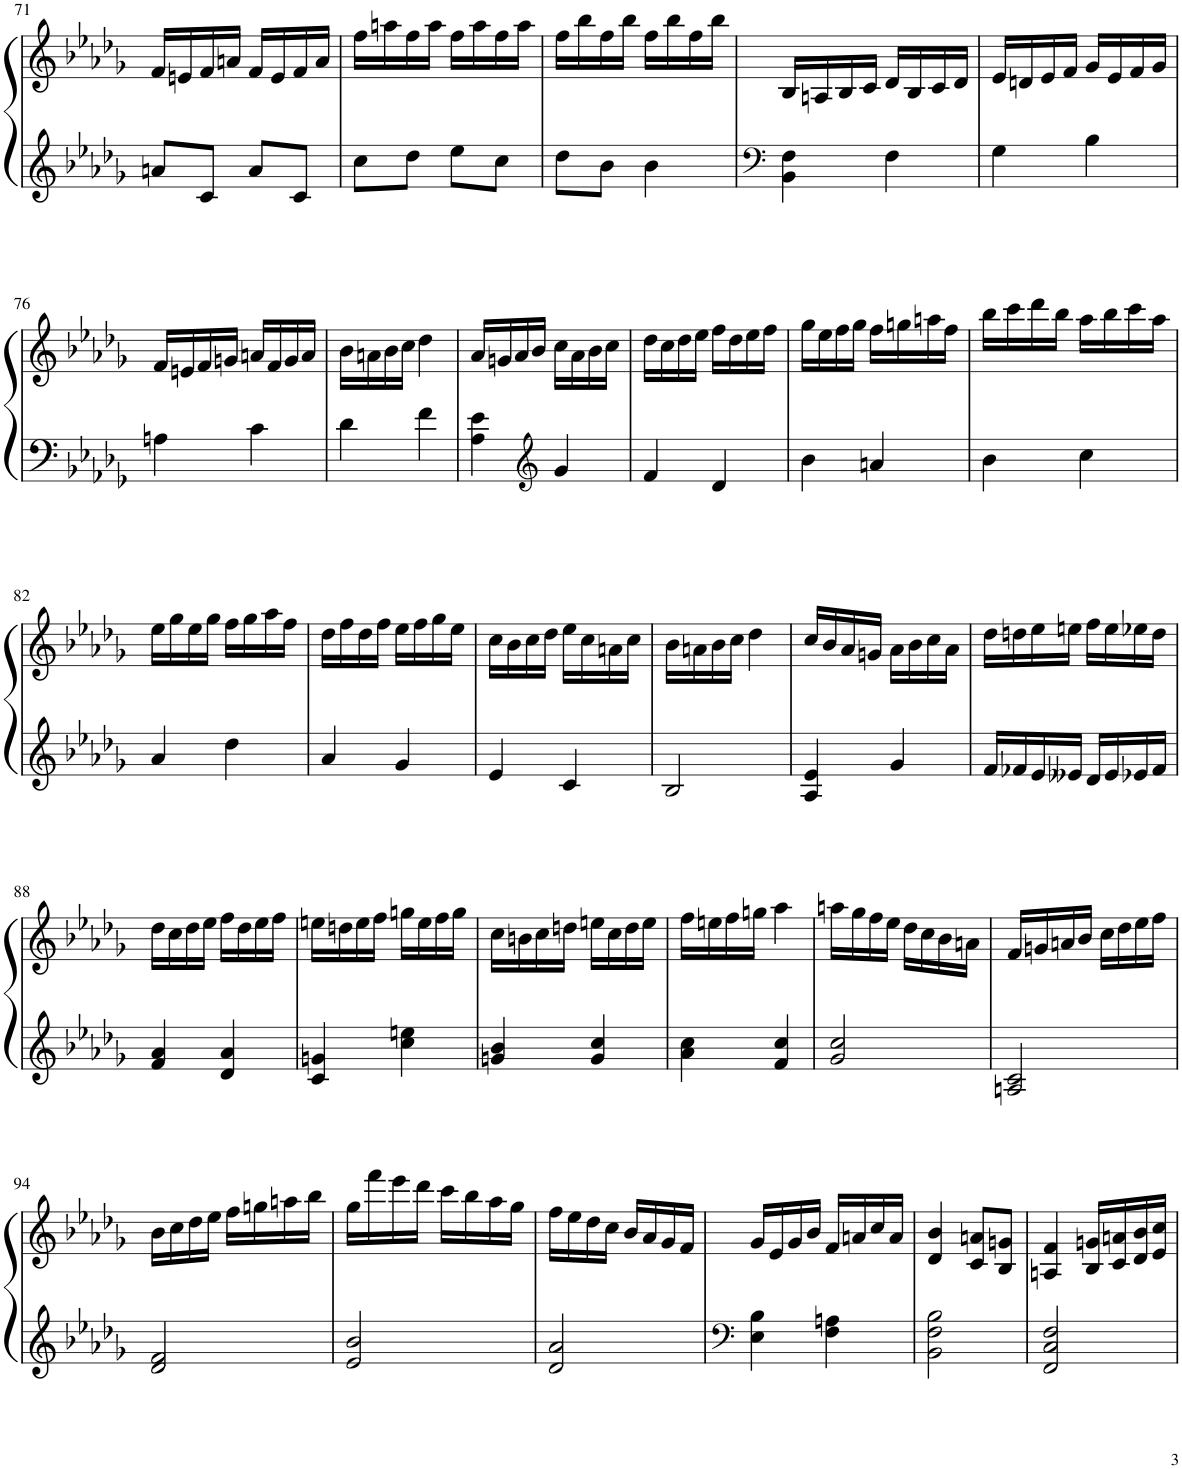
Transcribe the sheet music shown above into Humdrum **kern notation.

**kern	**kern
*part1	*part1
*staff2	*staff1
*I"Piano	*
*I'Pno.	*
!!LO:PB:g=z
*clefG2	*clefG2
*k[b-e-a-d-g-]	*k[b-e-a-d-g-]
*M2/4	*M2/4
=71	=71
8an/L	16f/LL
.	16en/
8c/J	16f/
.	16an/JJ
8a/L	16f/LL
.	16e/
8c/J	16f/
.	16a/JJ
=72	=72
8cc\L	16ff\LL
.	16aan\
8dd-\J	16ff\
.	16aa\JJ
8ee-\L	16ff\LL
.	16aa\
8cc\J	16ff\
.	16aa\JJ
=73	=73
8dd-\L	16ff\LL
.	16bb-\
8b-\J	16ff\
.	16bb-\JJ
4b-\	16ff\LL
.	16bb-\
.	16ff\
.	16bb-\JJ
=74	=74
*clefF4	*
4BB-\ 4F\	16B-/LL
.	16An/
.	16B-/
.	16c/JJ
4F\	16d-/LL
.	16B-/
.	16c/
.	16d-/JJ
=75	=75
4G-\	16e-/LL
.	16dn/
.	16e-/
.	16f/JJ
4B-\	16g-/LL
.	16e-/
.	16f/
.	16g-/JJ
!!LO:LB:g=z
=76	=76
4An\	16f/LL
.	16en/
.	16f/
.	16gn/JJ
4c\	16an/LL
.	16f/
.	16g/
.	16a/JJ
=77	=77
4d-\	16b-\LL
.	16an\
.	16b-\
.	16cc\JJ
4f\	4dd-\
=78	=78
4A-\ 4e-\	16a-/LL
.	16gn/
.	16a-/
.	16b-/JJ
*clefG2	*
4g-/	16cc\LL
.	16a-\
.	16b-\
.	16cc\JJ
=79	=79
4f/	16dd-\LL
.	16cc\
.	16dd-\
.	16ee-\JJ
4d-/	16ff\LL
.	16dd-\
.	16ee-\
.	16ff\JJ
=80	=80
4b-\	16gg-\LL
.	16ee-\
.	16ff\
.	16gg-\JJ
4an/	16ff\LL
.	16ggn\
.	16aan\
.	16ff\JJ
=81	=81
4b-\	16bb-\LL
.	16ccc\
.	16ddd-\
.	16bb-\JJ
4cc\	16aa-\LL
.	16bb-\
.	16ccc\
.	16aa-\JJ
!!LO:LB:g=z
=82	=82
4a-/	16ee-\LL
.	16gg-\
.	16ee-\
.	16gg-\JJ
4dd-\	16ff\LL
.	16gg-\
.	16aa-\
.	16ff\JJ
=83	=83
4a-/	16dd-\LL
.	16ff\
.	16dd-\
.	16ff\JJ
4g-/	16ee-\LL
.	16ff\
.	16gg-\
.	16ee-\JJ
=84	=84
4e-/	16cc\LL
.	16b-\
.	16cc\
.	16dd-\JJ
4c/	16ee-\LL
.	16cc\
.	16an\
.	16cc\JJ
=85	=85
2B-/	16b-\LL
.	16an\
.	16b-\
.	16cc\JJ
.	4dd-\
=86	=86
4A-/ 4e-/	16cc/LL
.	16b-/
.	16a-/
.	16gn/JJ
4g-/	16a-\LL
.	16b-\
.	16cc\
.	16a-\JJ
=87	=87
16f/LL	16dd-\LL
16f-X/	16ddn\
16e-/	16ee-\
16e--X/JJ	16een\JJ
16d-/LL	16ff\LL
16e--/	16ee\
16e-X/	16ee-X\
16f-/JJ	16dd\JJ
!!LO:LB:g=z
=88	=88
4f/ 4a-/	16dd-\LL
.	16cc\
.	16dd-\
.	16ee-\JJ
4d-/ 4a-/	16ff\LL
.	16dd-\
.	16ee-\
.	16ff\JJ
=89	=89
4c/ 4gn/	16een\LL
.	16ddn\
.	16ee\
.	16ff\JJ
4cc\ 4een\	16ggn\LL
.	16ee\
.	16ff\
.	16gg\JJ
=90	=90
4gn/ 4b-/	16cc\LL
.	16bn\
.	16cc\
.	16ddn\JJ
4g/ 4cc/	16een\LL
.	16cc\
.	16dd\
.	16ee\JJ
=91	=91
4a-\ 4cc\	16ff\LL
.	16een\
.	16ff\
.	16ggn\JJ
4f/ 4cc/	4aa-\
=92	=92
2g-/ 2cc/	16aan\LL
.	16gg-\
.	16ff\
.	16ee-\JJ
.	16dd-\LL
.	16cc\
.	16b-\
.	16an\JJ
=93	=93
2An/ 2c/	16f/LL
.	16gn/
.	16an/
.	16b-/JJ
.	16cc\LL
.	16dd-\
.	16ee-\
.	16ff\JJ
!!LO:LB:g=z
=94	=94
2d-/ 2f/	16b-\LL
.	16cc\
.	16dd-\
.	16ee-\JJ
.	16ff\LL
.	16ggn\
.	16aan\
.	16bb-\JJ
=95	=95
2e-/ 2b-/	16gg-\LL
.	16fff\
.	16eee-\
.	16ddd-\JJ
.	16ccc\LL
.	16bb-\
.	16aa-\
.	16gg-\JJ
=96	=96
2d-/ 2a-/	16ff\LL
.	16ee-\
.	16dd-\
.	16cc\JJ
.	16b-/LL
.	16a-/
.	16g-/
.	16f/JJ
=97	=97
*clefF4	*
4E-\ 4B-\	16g-/LL
.	16e-/
.	16g-/
.	16b-/JJ
4F\ 4An\	16f/LL
.	16an/
.	16cc/
.	16a/JJ
=98	=98
2BB-\ 2F\ 2B-\	4d-/ 4b-/
.	8c/ 8an/L
.	8B-/ 8gn/J
=99	=99
2FF/ 2C/ 2F/	4An/ 4f/
.	16B-/ 16gn/LL
.	16c/ 16an/
.	16d-/ 16b-/
.	16e-/ 16cc/JJ
=	=
*-	*-
